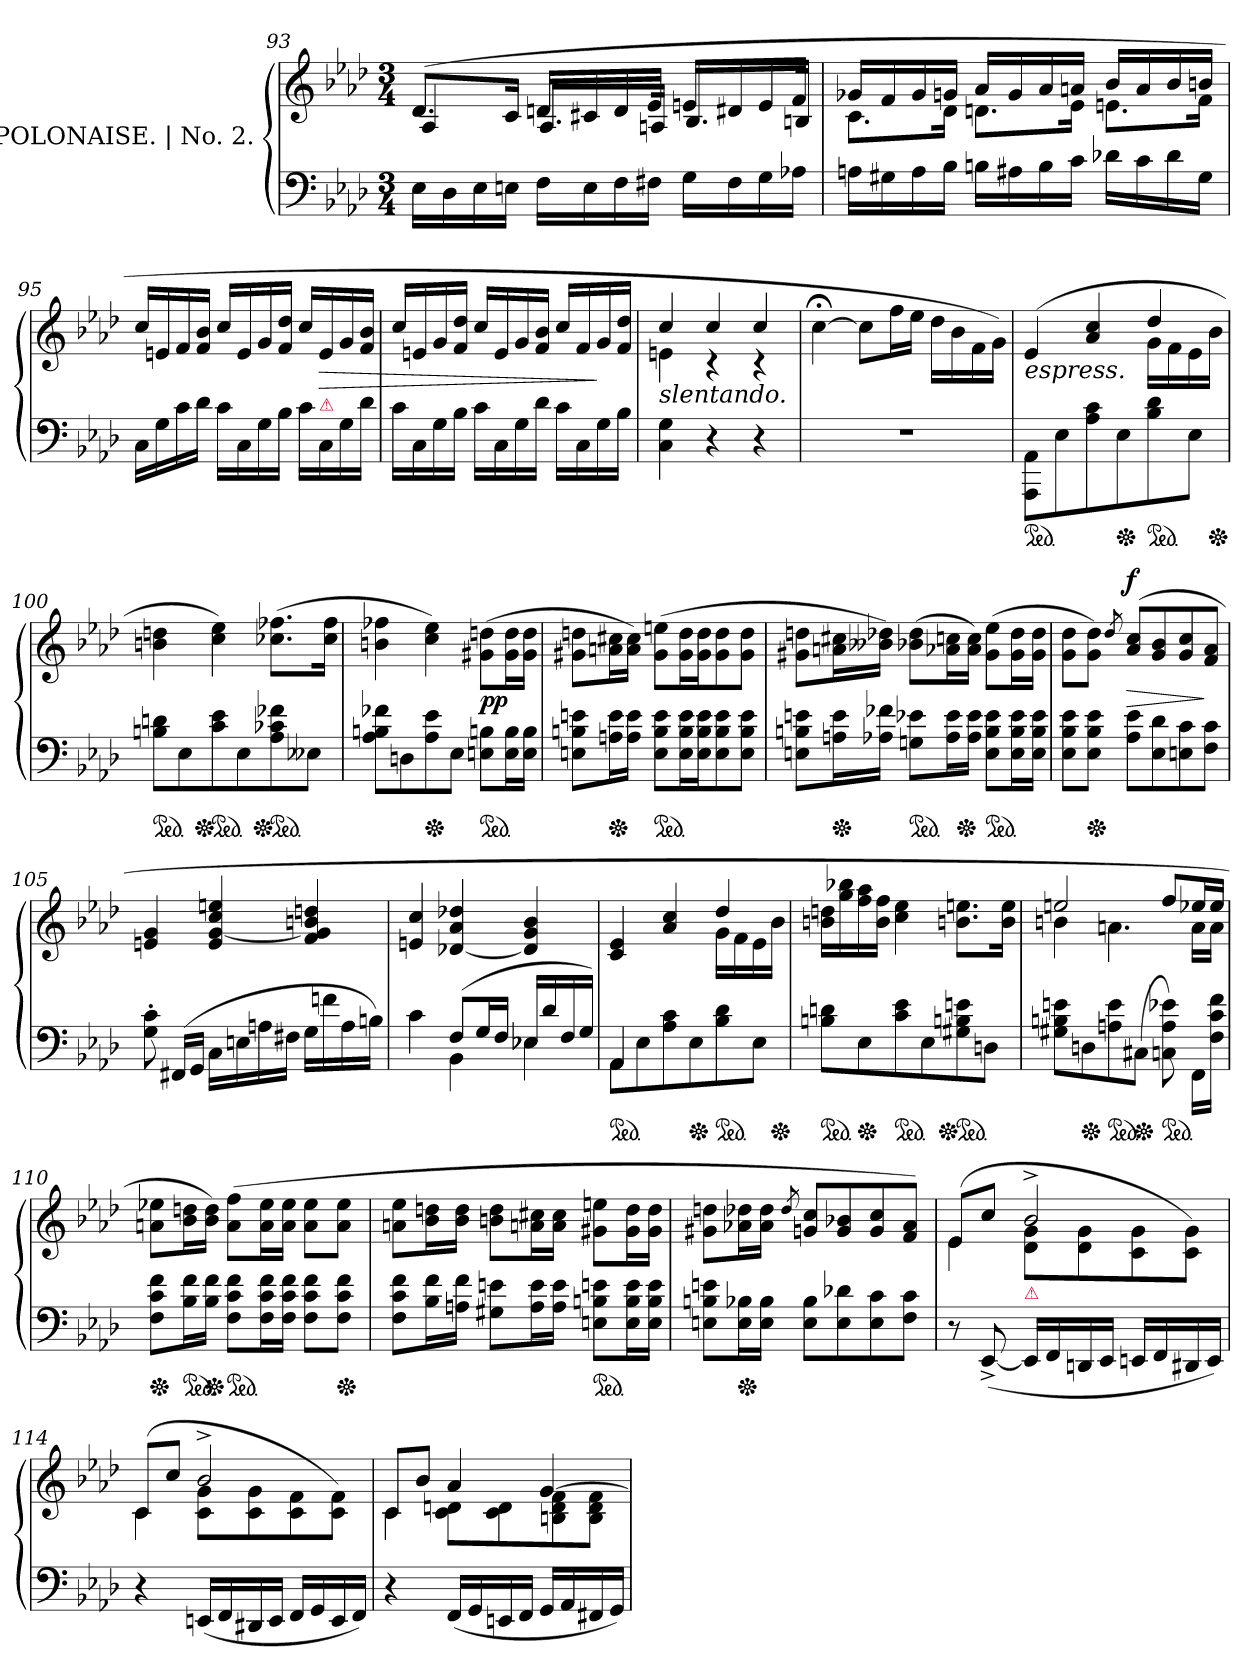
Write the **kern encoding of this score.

**kern	**kern	**dynam
*part1	*part1	*part1
*staff2	*staff1	*staff1/2
*I"POLONAISE. | No. 2.	*	*
*clefF4	*clefG2	*
*k[b-e-a-d-]	*k[b-e-a-d-]	*
*M3/4	*M3/4	*
=93	=93	=93
*	*^	*
16E-LL	(>8.d-L	4A-/	.
16D-	.	.	.
16E-	.	.	.
16EnJJ	16cJk	.	.
16F\LL	16dnLL	8.A-/L	.
16E\	16c#X	.	.
16F\	16d	.	.
16F#X\JJ	16e-JJ	16An/Jk	.
16G\LL	16enLL	8.B-/L	.
16F#\	16d#X	.	.
16G\	16e	.	.
16A-X\JJ	16fJJ	16Bn/Jk	.
=94	=94	=94	=94
16AnLL	16g-XLL	8.cL	.
16G#X	16f	.	.
16A	16g-	.	.
16B-JJ	16gnJJ	16d-Jk	.
16BnLL	16a-LL	8.dnL	.
16A#X	16g	.	.
16B	16a-	.	.
16cJJ	16anJJ	16e-Jk	.
16d-XLL	16b-LL	8.enL	.
16c	16a	.	.
16d-	16b-	.	.
16G#JJ	16bnJJ	16fJk	.
*	*v	*v	*
=95	=95	=95
16CLL	16ccLL	.
16G	16en	.
16c	16f	.
16d-JJ	16f 16b-JJ	.
16cLL	16ccLL	.
16C	16e	.
16G	16g	.
16B-JJ	16f 16dd-JJ	.
16cLL	16ccLL	.
!LO:TX:a:color=crimson:t=⚠	!	!
16C	16e	>
16G	16g	.
16d-JJ	16f 16b-JJ	.
=96	=96	=96
16cLL	16ccLL	.
16C	16en	.
16G	16g	.
16B-JJ	16f 16dd-JJ	.
16cLL	16ccLL	.
16C	16e	.
16G	16g	.
16d-JJ	16f 16b-JJ	.
16cLL	16ccLL	.
16C	16f	.
16G	16g	]
16B-JJ	16f 16dd-JJ	.
=97	=97	=97
*	*^	*
!	!LO:TX:b:i:t=slentando.	!	!
4C 4G	4cc	4en	.
4r	4cc/	4r	.
4r	4cc/	4r	.
*	*v	*v	*
=98	=98	=98
2.rF	[4cc;<	.
.	8ccL]	.
.	16ffL	.
.	16ee-JJ	.
.	16dd-\LL	.
.	16b-	.
.	16f	.
.	16gJJ)	.
=99	=99	=99
*	*^	*
!	!LO:TX:b:i:t=espress.	!	!
!LO:TX:a:color=crimson:t=⚠	!	!	!
*ped	*	*	*
8AAA-/ 8AA-/L	(>4e-/	2ryy	.
8E-\	.	.	.
8A-\ 8c\	4a-/ 4cc/	.	.
*Xped	*	*	*
8E-\	.	.	.
*ped	*	*	*
8B-\ 8d-\	4dd-	16gLL	.
.	.	16f	.
8E-\J	.	16e-	.
*Xped	*	*	*
.	.	16b-JJ	.
*	*v	*v	*
=100	=100	=100
*ped	*	*
*	*^	*
*	*	*^	*
8Bn 8dnL	4bn 4ddn	8.ryy	4..ryy	.
8E-	.	.	.	.
*Xped	*	*	*	*
.	.	2ryy	.	.
*ped	*	*	*	*
8c 8e-	4cc 4ee-)	.	.	.
8E-	.	.	.	.
*Xped	*	*	*	*
.	.	.	4ryy	.
*ped	*	*	*	*
8A- 8c-X 8f-X	(>8.cc-X 8.ff-XL	.	.	.
8E--XJ	.	.	.	.
.	16cc- 16ff-Jk	16ryy	16ryy	.
*	*v	*v	*v	*
=101	=101	=101
8A- 8Bn 8f-XL	4bn 4ff-X	.
8Dn	.	.
*Xped	*	*
8A- 8e-	4cc 4ee-)	.
8E-J	.	.
*ped	*	*
8En 8BnL	(>8g#X 8ddnL	pp
16E 16BL	16g# 16ddL	.
16E 16BJJ	16g# 16ddJJ	.
=102	=102	=102
8En 8Bn 8enL	8g#X 8ddnL	.
*Xped	*	*
16An 16eL	16an 16cc#XL	.
16A 16eJJ	16a 16cc#JJ)	.
*ped	*	*
8E 8B 8eL	(>8g# 8eenL	.
16E 16B 16eL	16g# 16ddL	.
16E 16B 16eJ	16g# 16ddJ	.
8E 8B 8e	8g# 8dd	.
8E 8B 8eJ	8g# 8ddJ	.
=103	=103	=103
*	*^	*
8En 8Bn 8enL	8g#X 8ddnL	4ryy	.
*Xped	*	*	*
16An 16eL	16an 16cc#XL	.	.
16A-X 16f-XJJ	16b--X 16dd-XJJ)	.	.
*ped	*	*	*
8Gn 8e-XL	(>8b-X 8dd-L	8ryy	.
16A- 16e-L	16a-X 16ccnL	32ryy	.
*Xped	*	*	*
.	.	4ryy	.
16A- 16e-JJ	16a- 16ccJJ)	.	.
*ped	*	*	*
8E 8B 8e-L	(>8g# 8ee-L	.	.
16E 16B 16e-L	16g# 16dd-L	.	.
.	.	16.ryy	.
16E 16B 16e-JJ	16g# 16dd-JJ	.	.
*	*v	*v	*
=104	=104	=104
8E- 8B- 8e-L	8g 8dd-L	.
*Xped	*	*
8E- 8B- 8e-J	8g 8dd-J)	.
.	8qdd-/	.
!	!	!LO:DY:n=1:a
8A- 8e-L	(>8a-/ 8cc/L	> f
8E- 8d-	8g 8b-	.
8En 8c	8g 8cc	.
8F 8cJ	8f 8a-J	]
=105	=105	=105
8G'> 8c'>	4en 4g	.
(>16FF#X/LL	.	.
16GGJJ	.	.
16C\LL	4e [4g 4cc 4een	.
16En	.	.
16An\	.	.
16F#XJJ	.	.
16G\LL	4f 4g] 4bn 4ddn	.
16fn	.	.
16A	.	.
16BnJJ)	.	.
=106	=106	=106
*^	*	*
4ryy	4c\	4en 4cc	.
(<8FL	4BB-	[4d-X 4a- 4dd-X	.
16GL	.	.	.
16FJJ	.	.	.
16E-XLL	4E-X	4d-] 4g 4b-	.
16d-	.	.	.
16F	.	.	.
16GJJ)	.	.	.
=107	=107	=107	=107
*	*	*^	*
*ped	*	*	*	*
4AA-/	8AA-\L	4c 4e-	2ryy	.
.	8E-\	.	.	.
2ryy	8A- 8c	4a-/ 4cc/	.	.
*Xped	*	*	*	*
.	8E-	.	.	.
*ped	*	*	*	*
.	8B- 8d-	4dd-	16gLL	.
.	.	.	16f	.
.	8E-J	.	16e-	.
*Xped	*	*	*	*
.	.	.	16b-JJ	.
*v	*v	*	*	*
=108	=108	=108	=108
*ped	*	*	*
8Bn 8dnL	16bn 16ddnLL	4..ryy	.
.	16gg 16bb-X	.	.
*Xped	*	*	*
8E-	16ff 16aa-	.	.
.	16b 16ffJJ	.	.
*ped	*	*	*
8c 8e-	4cc 4ee-	.	.
8E-	.	.	.
*Xped	*	*	*
.	.	4ryy	.
*ped	*	*	*
8G#X 8Bn 8en	8.bn 8.eenL	.	.
8DnJ	.	.	.
.	16b 16eeJk	16ryy	.
=109	=109	=109	=109
8G#X 8Bn 8enL	2een	4bn	.
*Xped	*	*	*
8Dn	.	.	.
*ped	*	*	*
8An 8e	.	4.an	.
*Xped	*	*	*
(>8C#XJ	.	.	.
*ped	*	*	*
8Cn 8A 8e-X)	8ffL	.	.
16FFLL	16ee-XL	16aLL	.
16F 16c 16fJJ	16ee-JJ	16aJJ	.
*	*v	*v	*
=110	=110	=110
*Xped	*	*
8F 8c 8fL	8an 8ee-XL	.
*ped	*	*
16B- 16fL	16b- 16ddnL	.
*Xped	*	*
16B- 16fJJ	16b- 16ddJJ)	.
*ped	*	*
8F 8c 8fL	(>8a 8ffL	.
16F 16c 16fL	16a 16ee-L	.
16F 16c 16fJJ	16a 16ee-JJ	.
8F 8c 8fL	8a 8ee-L	.
*Xped	*	*
8F 8c 8fJ	8a 8ee-J	.
=111	=111	=111
8F 8c 8fL	8an 8ee-L	.
16B- 16fL	16b- 16ddnL	.
16An 16fJJ	16b- 16ddJJ	.
8G#X 8enL	8bn 8ddL	.
16A 16eL	16an 16cc#XL	.
16A 16eJJ	16a 16cc#JJ	.
*ped	*	*
8En 8Bn 8enL	8g#X 8eenL	.
16E 16B 16eL	16g# 16ddL	.
16E 16B 16eJJ	16g# 16ddJJ	.
=112	=112	=112
8En 8Bn 8enL	8g#X\ 8ddn\L	.
*Xped	*	*
16E 16B-XL	16a-X 16dd-XL	.
16E 16B-JJ	16a- 16dd-JJ	.
.	8qdd-/	.
8E 8B-L	8gn/ 8cc/L	.
8E 8d-X	8g 8b-X	.
8E 8c	8g 8cc	.
8F 8cJ	8f 8a-J)	.
=113	=113	=113
*	*^	*
8r	(>8e-L	4e-\	.
(<[8EE-^<	8ccJ	.	.
!	!LO:TX:b:color=crimson:t=⚠	!	!
16EE-LL]	2b-^>	8d- 8gL	.
16FF	.	.	.
16DDn	.	8d- 8g	.
16EE-JJ	.	.	.
16EEnLL	.	8c 8g	.
16FF	.	.	.
16DD#X	.	8c 8gJ)	.
16EEJJ)	.	.	.
=114	=114	=114	=114
4r	(>8cL	4c	.
.	8ccJ	.	.
(<16EEnLL	2b-^>	8c 8gL	.
16FF	.	.	.
16DD#X	.	8c 8g	.
16EEJJ	.	.	.
16FFLL	.	8c 8f	.
16GG	.	.	.
16EE	.	8c 8fJ)	.
16FFJJ)	.	.	.
=115	=115	=115	=115
4r	8cL	4c	.
.	8b-J	.	.
(<16FFLL	4a-	8c 8dnL	.
16GG	.	.	.
16EEn	.	8c 8d	.
16FFJJ	.	.	.
16GGLL	[4g	8Bn 8d 8f	.
16AA-	.	.	.
16FF#X	.	8B 8d 8fJ	.
16GGJJ)	.	.	.
*	*v	*v	*
=	=	=
*-	*-	*-
